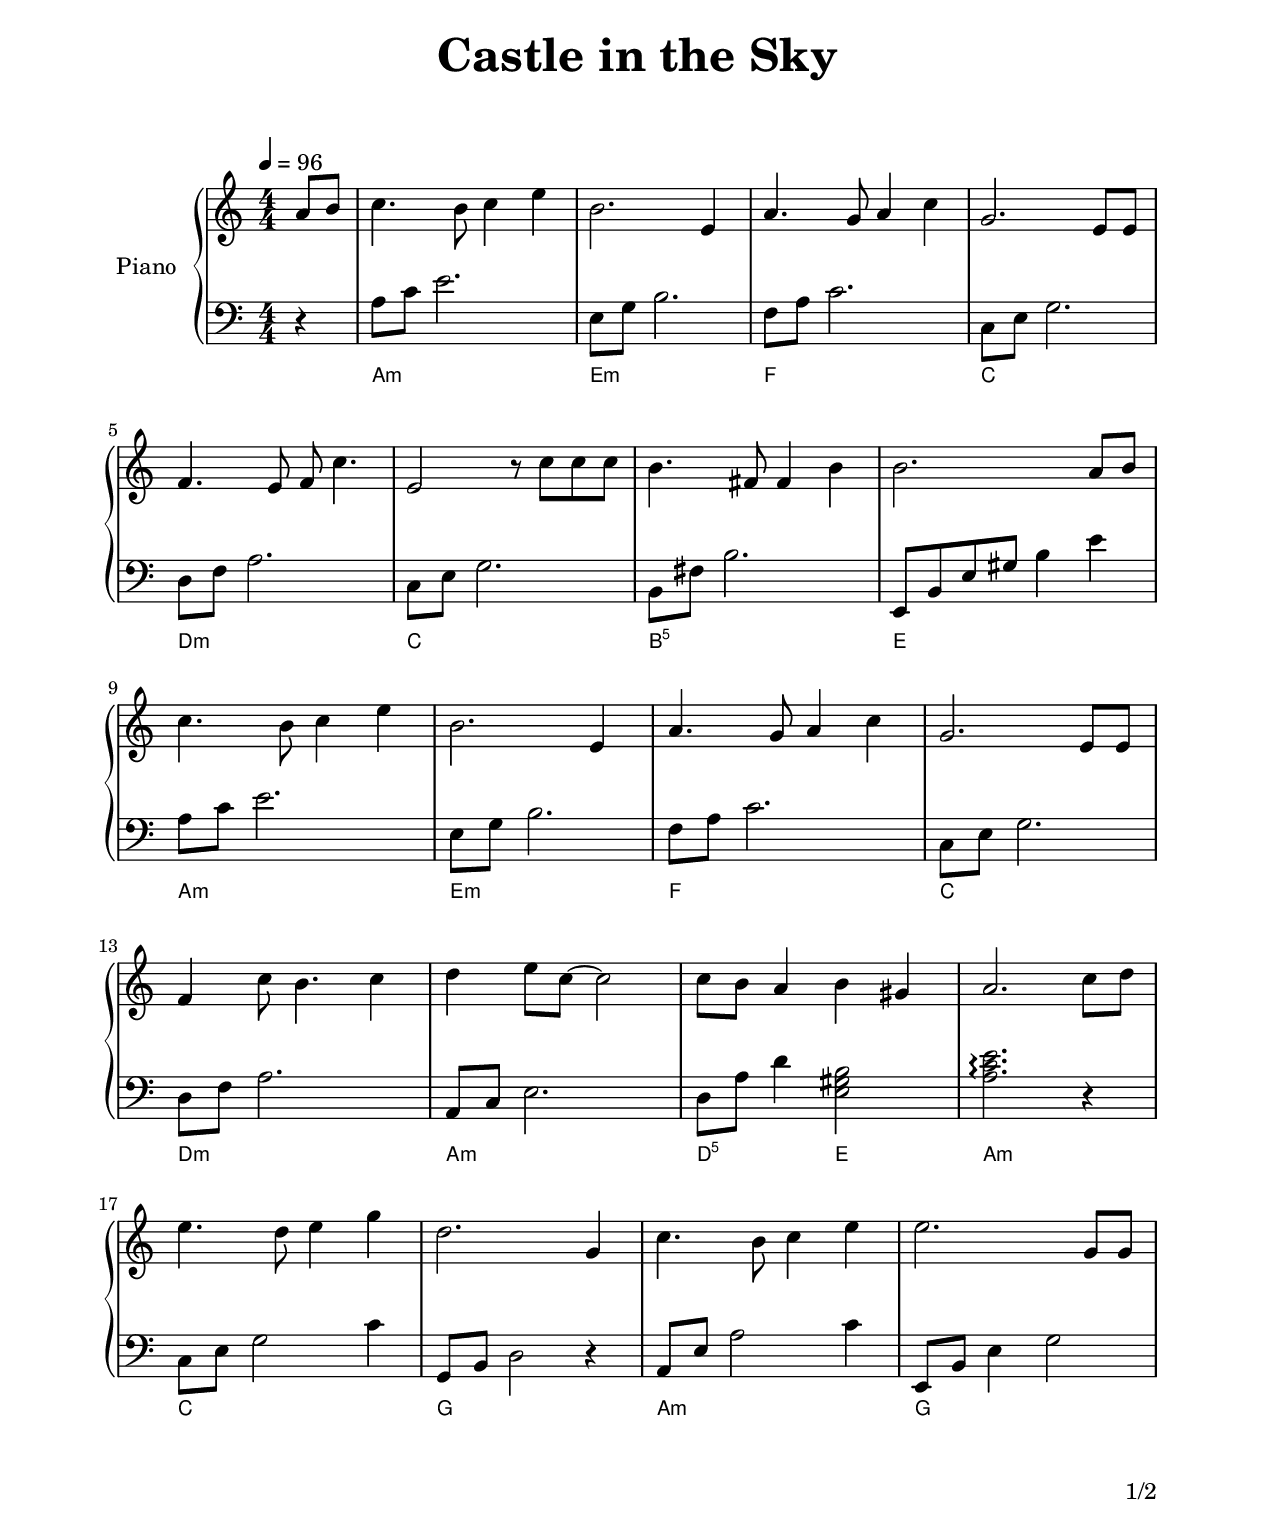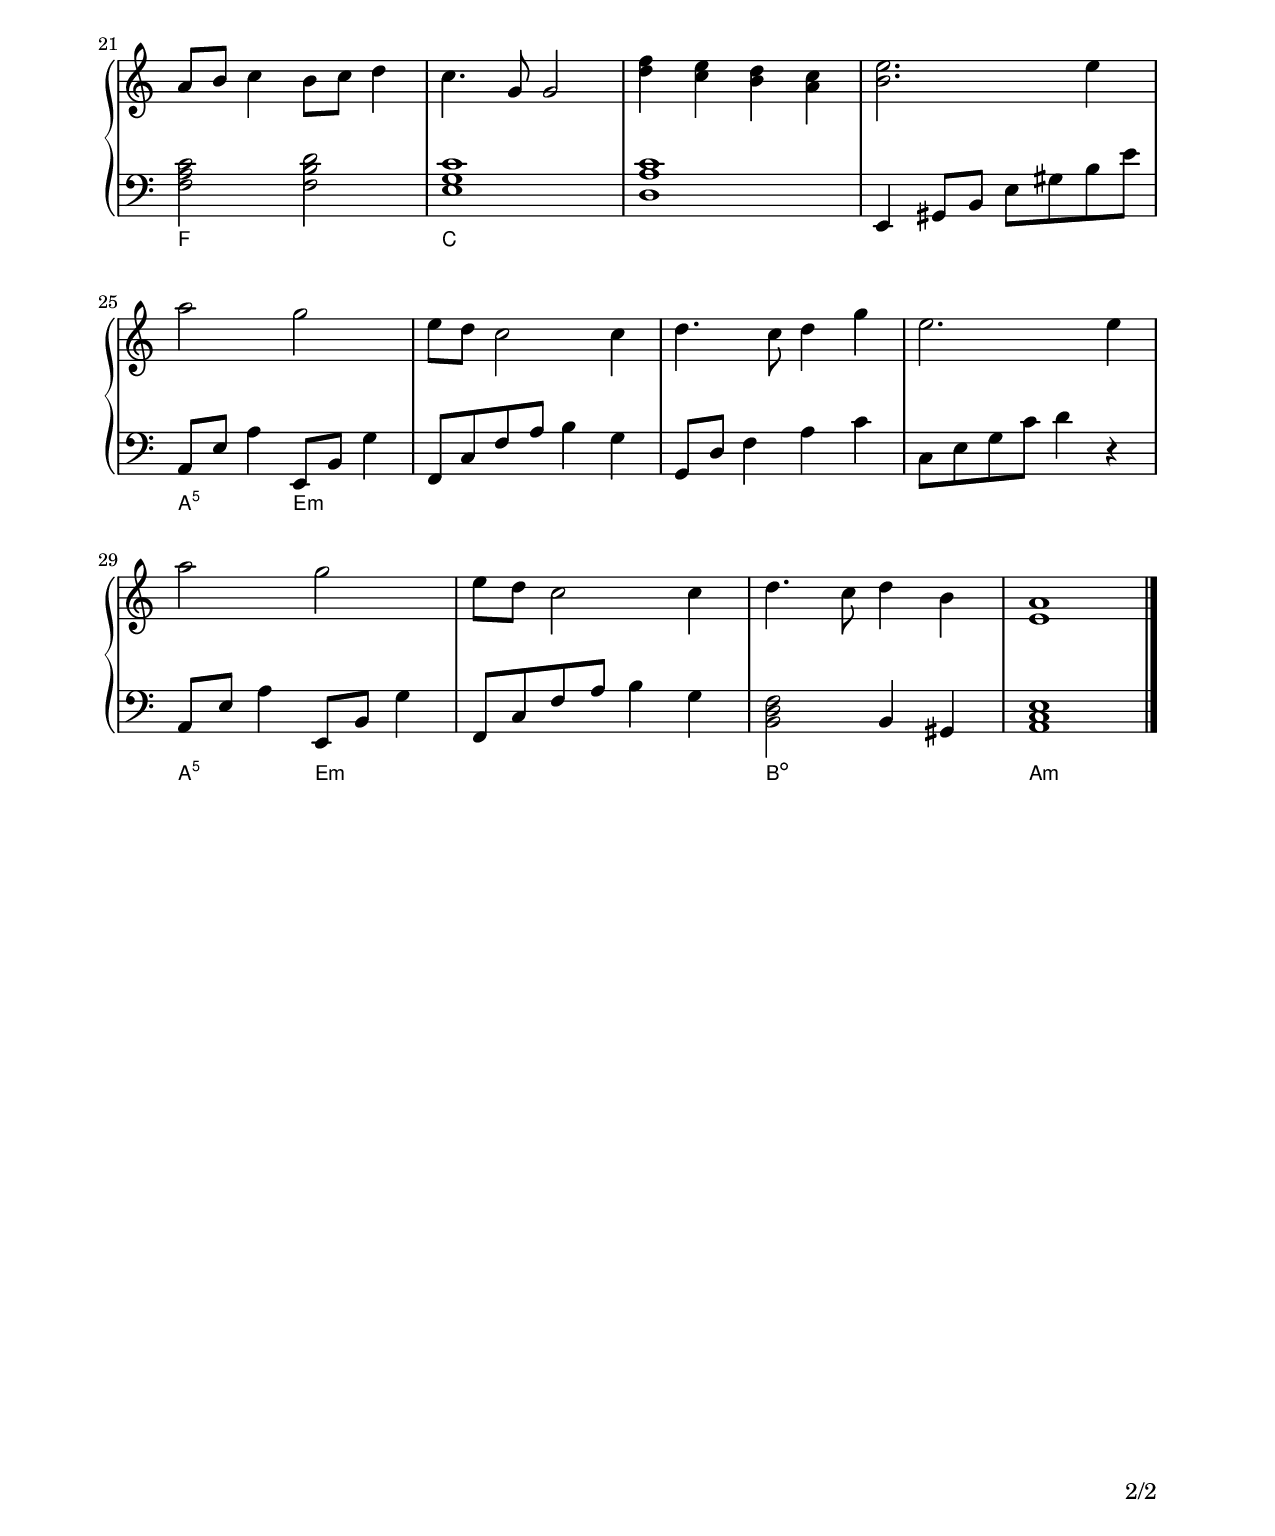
\version "2.24.3"
\include "../settings.v1.ly"

\header {
  title = \markup \override #'((font-size . 6)) "Castle in the Sky"
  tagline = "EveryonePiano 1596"
}

\paper {
  total-page = 2
}

C     = { c8  e8  g2.  }
Dm    = { d8  f8  a2.  }
Em    = { e8  g8  b2.  }
F     = { f8  a8  c'2. }
AmI   = { a8  c'8 e'2. }
AmII  = { a,8 c8  e2.  }
Bfive = { b,8 fs8 b2.  }

\markup \vspace #1.5

\score {
  \new PianoStaff \with {
    instrumentName = "Piano"
  } <<
    \new Staff {
      \tempo 4 = 96
      \clef treble
      \key c \major
      \time 4/4
      
      \partial 4 a'8  b'8 | c''4. b'8 c''4 e''4 | b'2. e'4 | a'4. g'8 a'4 c''4 | g'2. e'8 e'8 \break | f'4. e'8  f'8  c''4. | e'2             r8 c''8 c''8 c''8 | b'4.     fs'8 fs'4 b'4  | b'2. a'8  b'8  \break
                          | c''4. b'8 c''4 e''4 | b'2. e'4 | a'4. g'8 a'4 c''4 | g'2. e'8 e'8 \break | f'4  c''8 b'4. c''4  | d''4 e''8 c''8~ c''2              | c''8 b'8 a'4  b'4  gs'4 | a'2. c''8 d''8 \break

                          | e''4. d''8 e''4 g''4       | d''2. g'4     | c''4. b'8 c''4 e''4                                   | e''2. g'8  g'8      \break
                          | a'8 b'8 c''4 b'8 c''8 d''4 | c''4. g'8 g'2 | <<d''4 f''4>> <<c''4 e''4>> <<b'4 d''4>> <<a'4 c''4>> | <<b'2. e''2.>> e''4 \break
                 
                          | a''2 g''2 | e''8 d''8 c''2 c''4 | d''4. c''8 d''4 g''4 | e''2. e''4 \break
                          | a''2 g''2 | e''8 d''8 c''2 c''4 | d''4. c''8 d''4 b'4  | <e' a'>1   | \bar "|."
    }
    \new Staff {
      \clef bass
      \key c \major
      \time 4/4
      
      r4 | \AmI | \Em | \F | \C | \Dm | \C    | \Bfive              | e,8 b,8 e8 gs8 b4 e'4   |
         | \AmI | \Em | \F | \C | \Dm | \AmII | d8 a8 d'4 <e gs b>2 | <a c' e'>2.\arpeggio r4 |

         | c8 e8 g2 c'4        | g,8 b,8 d2 r4 | a,8 e8 a2 c'4 | e,8 b,8 e4 g2              |
         | <f a c'>2 <f b d'>2 | <e g c'>1     | <d a c'>1     | e,4 gs,8 b,8 e8 gs8 b8 e'8 |
         
         | a,8 e8 a4 e,8 b,8 g4 | f,8 c8 f8 a8 b4 g4 | g,8 d8 f4 a4 c'4   | c8 e8 g8 c'8 d'4 r4 |
         | a,8 e8 a4 e,8 b,8 g4 | f,8 c8 f8 a8 b4 g4 | <b, d f>2 b,4 gs,4 | <a, c e>1           |
    }
    \chords {
      r4 | a1:m | e1:m | f1 | c1 | d1:m | c1   | b1:5    | e1       |
         | a1:m | e1:m | f1 | c1 | d1:m | a1:m | d2:5 e2 | a2.:m r4 |
         
         | c1    | g1 | a1:m | g1 |
         | f2 r2 | c1 | r1   | r1 |
         
         | a2:5 e2:m | r1 | r1        | r1   |
         | a2:5 e2:m | r1 | b2:dim r2 | a1:m |
    }
  >>
  \layout {}
  \midi {}
}
